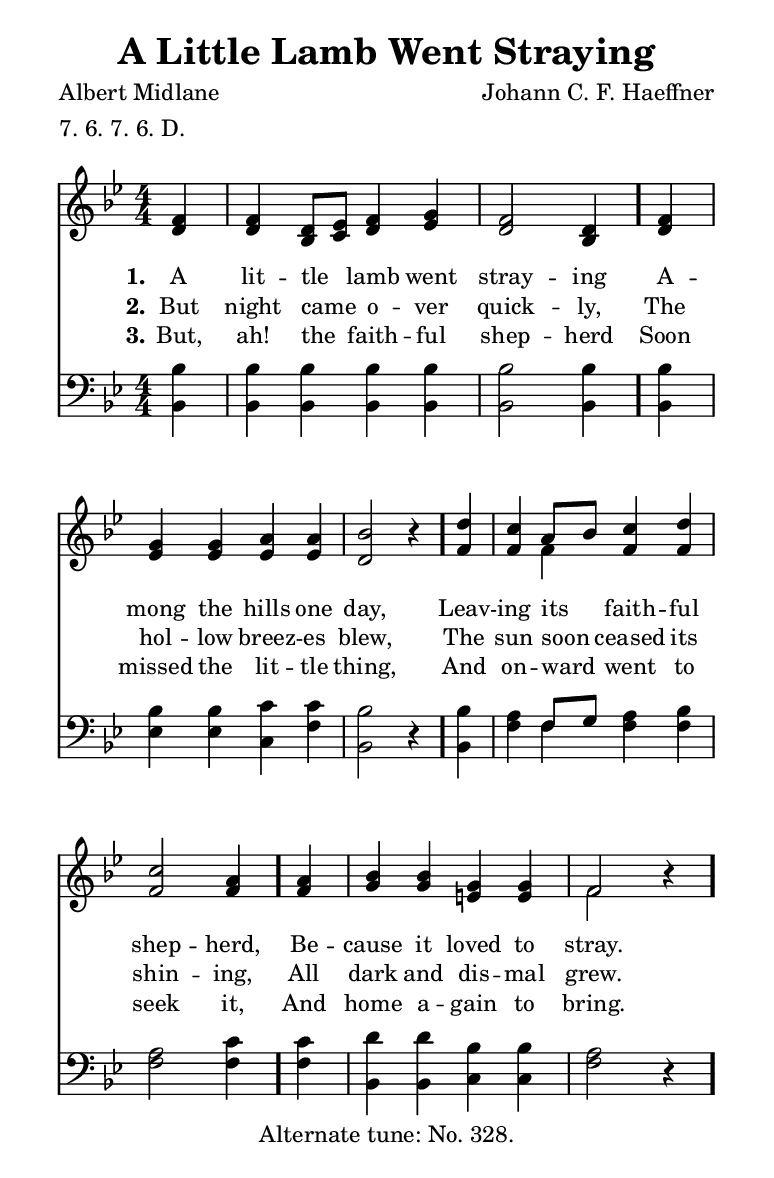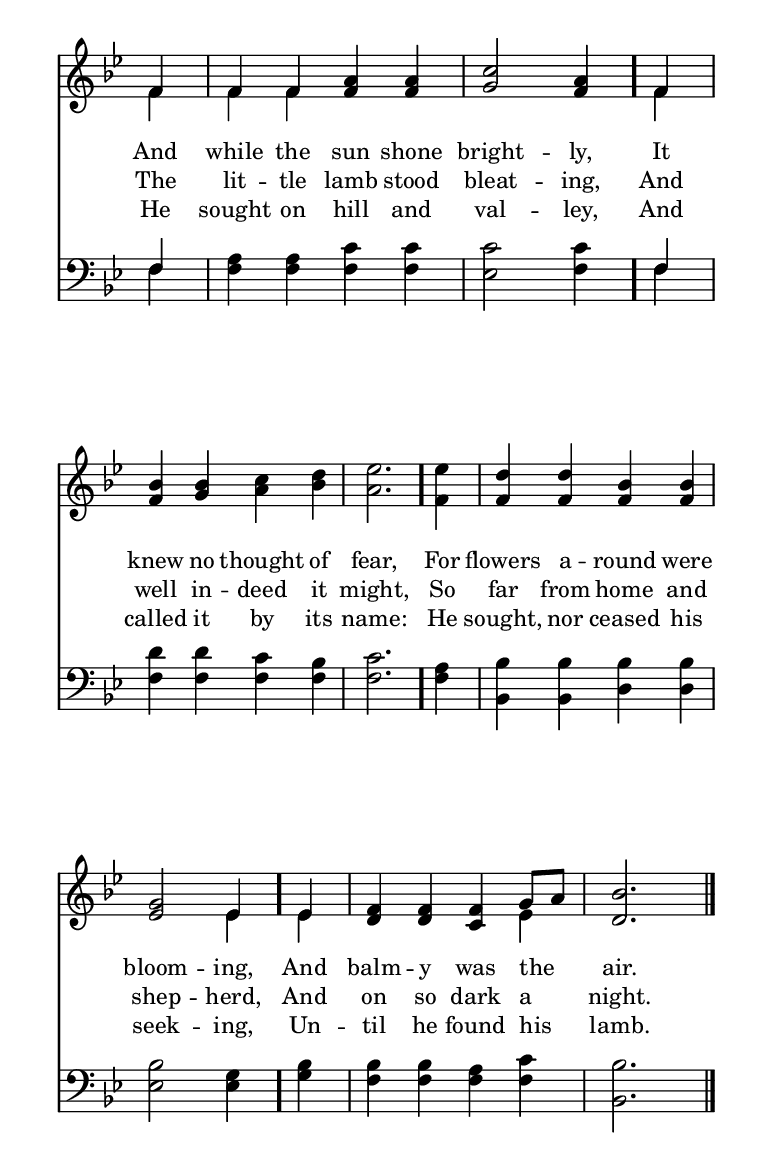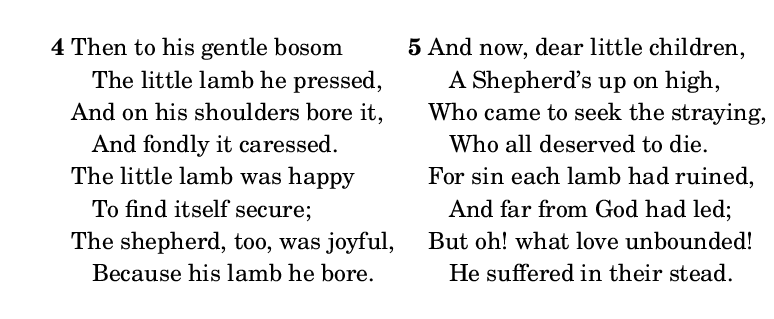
\include "common/global.ily"
\paper {
  \include "common/paper.ily"
  oddFooterMarkup = \markup { \fill-line { \on-the-fly \first-page "Alternate tune: No. 328." } }
}

\header{
  %children
  hymnnumber = "329"
  title = "A Little Lamb Went Straying"
  tunename = "O, du mitt hjärtas trängtan"
  meter = "7. 6. 7. 6. D."
  poet = "Albert Midlane" % see https://hymnary.org/text/a_little_lamb_went_straying
  composer = "Johann C. F. Haeffner" % see https://hymnary.org/tune/o_du_mit_hjaertas_traengtan
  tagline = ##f
}

global = {
  \include "common/overrides.ily"
  \override Staff.TimeSignature.style = #'numbered
  \time 4/4
  \override Score.MetronomeMark.transparent = ##t % hide all fermata changes too
  \tempo 4=90
  \key bes \major
  \partial 4
  \autoBeamOff
}

notesSoprano = {
\global
\relative c' {

  f4 | f d8[ ees] f4 g | f2 d4
  f4 | g g a a | bes2 r4
  d4 | c a8[ bes] c4 d | c2 a4
  a4 | bes bes g g | f2 r4
  f4 | f f a a | c2 a4
  f4 | bes bes c d | ees2.
  ees4 | d d bes bes | g2 ees4
  ees4 | f f f g8[ a] | bes2.

  \bar "|."

}
}

notesAlto = {
\global
\relative e' {

  d4 | d bes8[ c] d4 ees | d2 bes4
  d4 | ees ees ees ees | d2 r4
  f4 | f f f f | f2 f4
  f4 | g g e e | f2 r4
  f4 | f f f f | g2 f4
  f4 | f g a bes | a2.
  f4 | f f f f | ees2 ees4
  ees4 | d d c ees | d2.

}
}

notesTenor = {
\global
\relative a {

  bes4 | bes bes bes bes | bes2 bes4
  bes4 | bes bes c c | bes2 r4
  bes4 | a f8[ g] a4 bes | a2 c4
  c4 | d d bes bes | a2 r4
  f4 | a a c c | c2 c4
  f,4 | d'4 d c bes | c2.
  a4 | bes bes bes bes | bes2 g4
  bes4 | bes bes a c | bes2.

}
}

notesBass = {
\global
\relative f, {

  bes4 | bes bes bes bes | bes2 bes4
  bes4 | ees ees c f | bes,2 r4
  bes4 | f'4 f f f | f2 f4
  f4 | bes, bes c c | f2 r4
  f4 | f f f f | ees2 f4
  f4 | f f f f | f2.
  f4 | bes, bes d d | ees2 ees4
  g4 | f f f f | bes,2.

}
}

wordsA = \lyricmode {
\set stanza = "1."

A lit -- tle lamb went stray -- ing \bar "."
A -- mong the hills one day, \bar "."
Leav -- ing its faith -- ful shep -- herd, \bar "."
Be -- cause it loved to stray. \bar "."
And while the sun shone bright -- ly, \bar "."
It knew no thought of fear, \bar "."
For flowers a -- round were bloom -- ing, \bar "."
And balm -- y was the air. \bar "."

}

wordsB = \lyricmode {
\set stanza = "2."

But night came o -- ver quick -- ly,
The hol -- low breez -- es blew,
The sun soon ceased its shin -- ing,
All dark and dis -- mal grew.
The lit -- tle lamb stood bleat -- ing,
And well in -- deed it might,
So far from home and shep -- herd,
And on so dark a night.

}

wordsC = \lyricmode {
\set stanza = "3."

But, ah! the faith -- ful shep -- herd
Soon missed the lit -- tle thing,
And on -- ward went to seek it,
And home a -- gain to bring.
He sought on hill and val -- ley,
And called it by its name:
He sought, nor ceased his seek -- ing,
Un -- til he found his lamb.

}

wordsD = \markuplist {

\line { Then to his gentle bosom }
\line { { \hspace #2 } The little lamb he pressed, }
\line { And on his shoulders bore it, }
\line { { \hspace #2 } And fondly it caressed. }
\line { The little lamb was happy }
\line { { \hspace #2 } To find itself secure; }
\line { The shepherd, too, was joyful, }
\line { { \hspace #2 } Because his lamb he bore. }

}

wordsE = \markuplist {

\line { And now, dear little children, }
\line { { \hspace #2 } A Shepherd’s up on high, }
\line { Who came to seek the straying, }
\line { { \hspace #2 } Who all deserved to die. }
\line { For sin each lamb had ruined, }
\line { { \hspace #2 } And far from God had led; }
\line { But oh! what love unbounded! }
\line { { \hspace #2 } He suffered in their stead. }

}

\score {
  \context ChoirStaff <<
    \context Staff = upper <<
      \set Staff.autoBeaming = ##f
      \set ChoirStaff.systemStartDelimiter = #'SystemStartBar
      \set ChoirStaff.printPartCombineTexts = ##f
      \partcombine #'(2 . 11) \notesSoprano \notesAlto
      \context NullVoice = sopranos { \voiceOne << \notesSoprano >> }
      \context Lyrics = one   \lyricsto sopranos \wordsA
      \context Lyrics = two   \lyricsto sopranos \wordsB
      \context Lyrics = three \lyricsto sopranos \wordsC
    >>
    \context Staff = men <<
      \set Staff.autoBeaming = ##f
      \clef bass
      \set ChoirStaff.printPartCombineTexts = ##f
      \partcombine #'(2 . 11) \notesTenor \notesBass
    >>
  >>
  \layout {
    \include "common/layout.ily"
  }
  #(cond ((ly:get-option 'eog-midi-permitted) #{ \midi{
    \include "common/midi.ily"
  } #}))
}

\markup { \fontsize #0.3 \vcenter \column {
  \vspace #1
  \fill-line {
    \null
    \line{ \bold 4 \column { \wordsD } }
    \null
    \line{ \bold 5 \column { \wordsE } }
    \null
  }
  \vspace #1
} }

\version "2.19.49"  % necessary for upgrading to future LilyPond versions.

% vi:set et ts=2 sw=2 ai nocindent syntax=lilypond:
